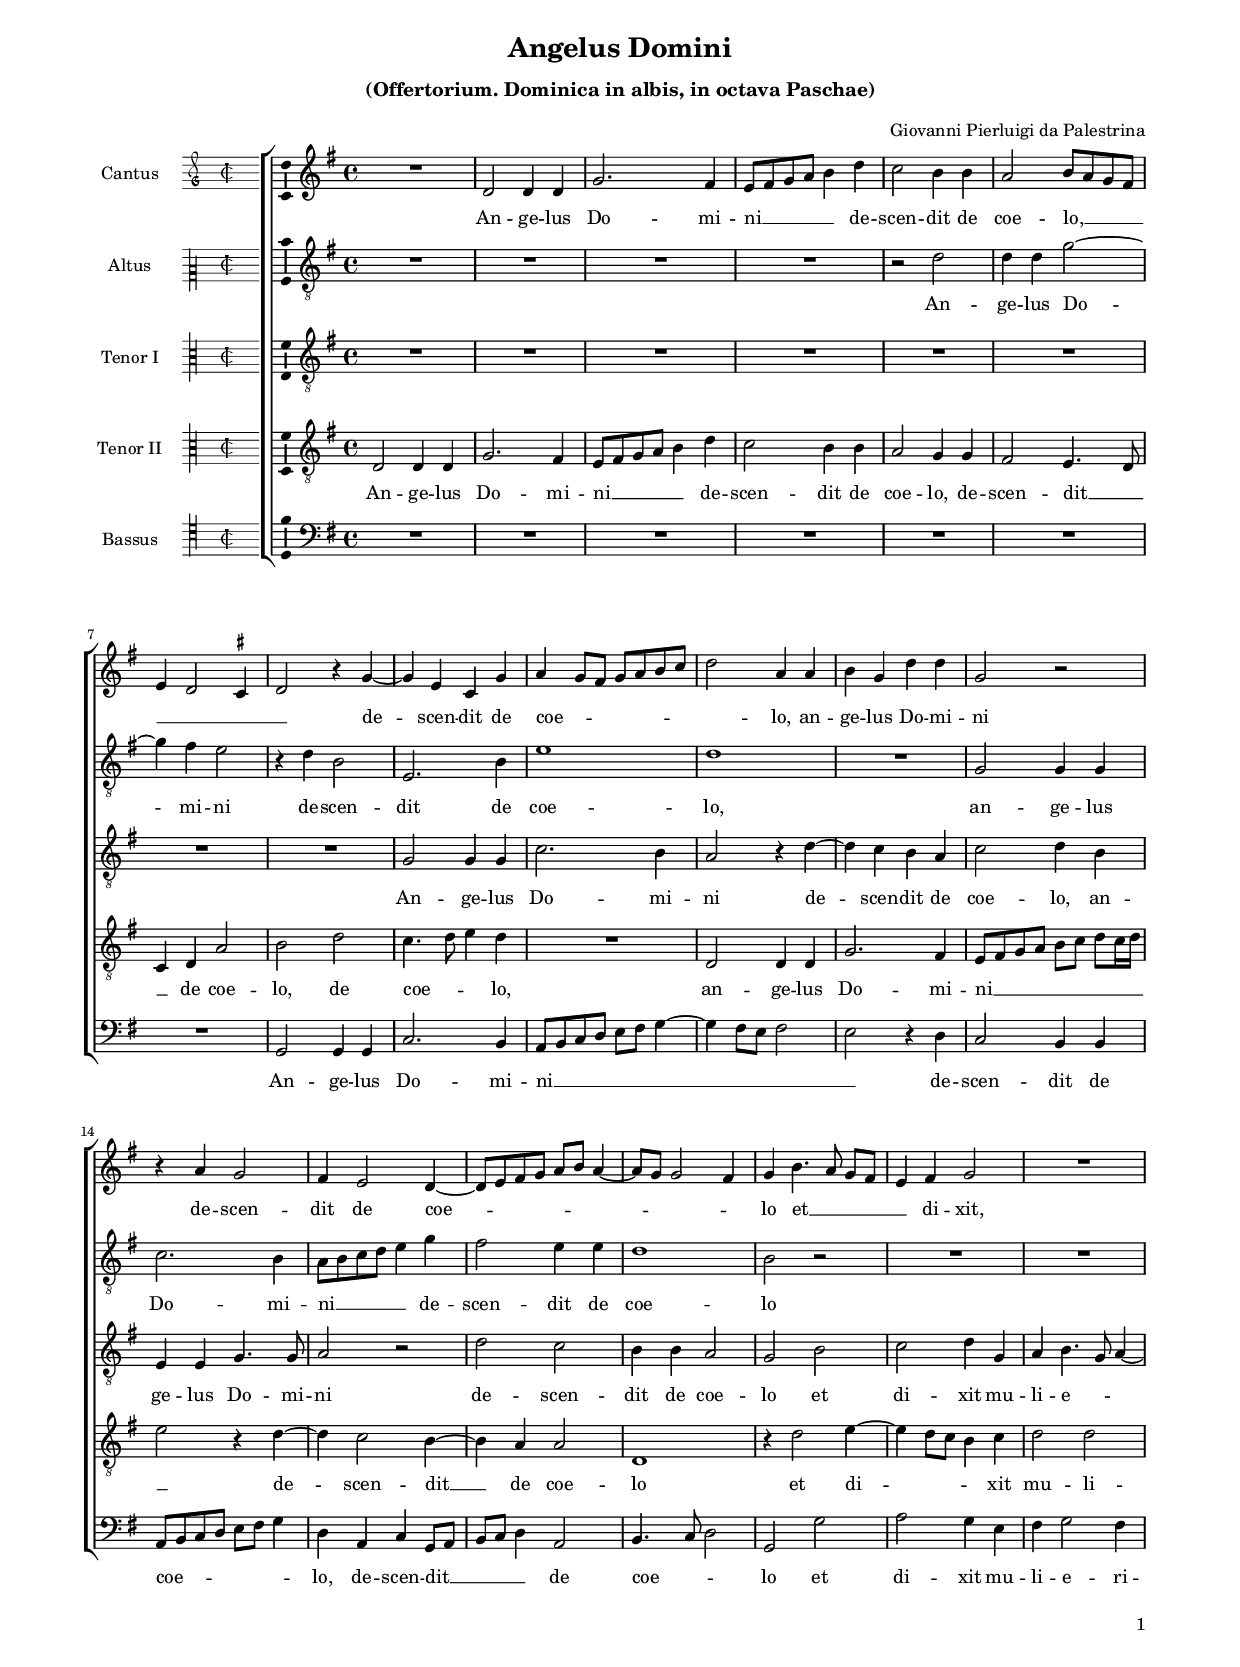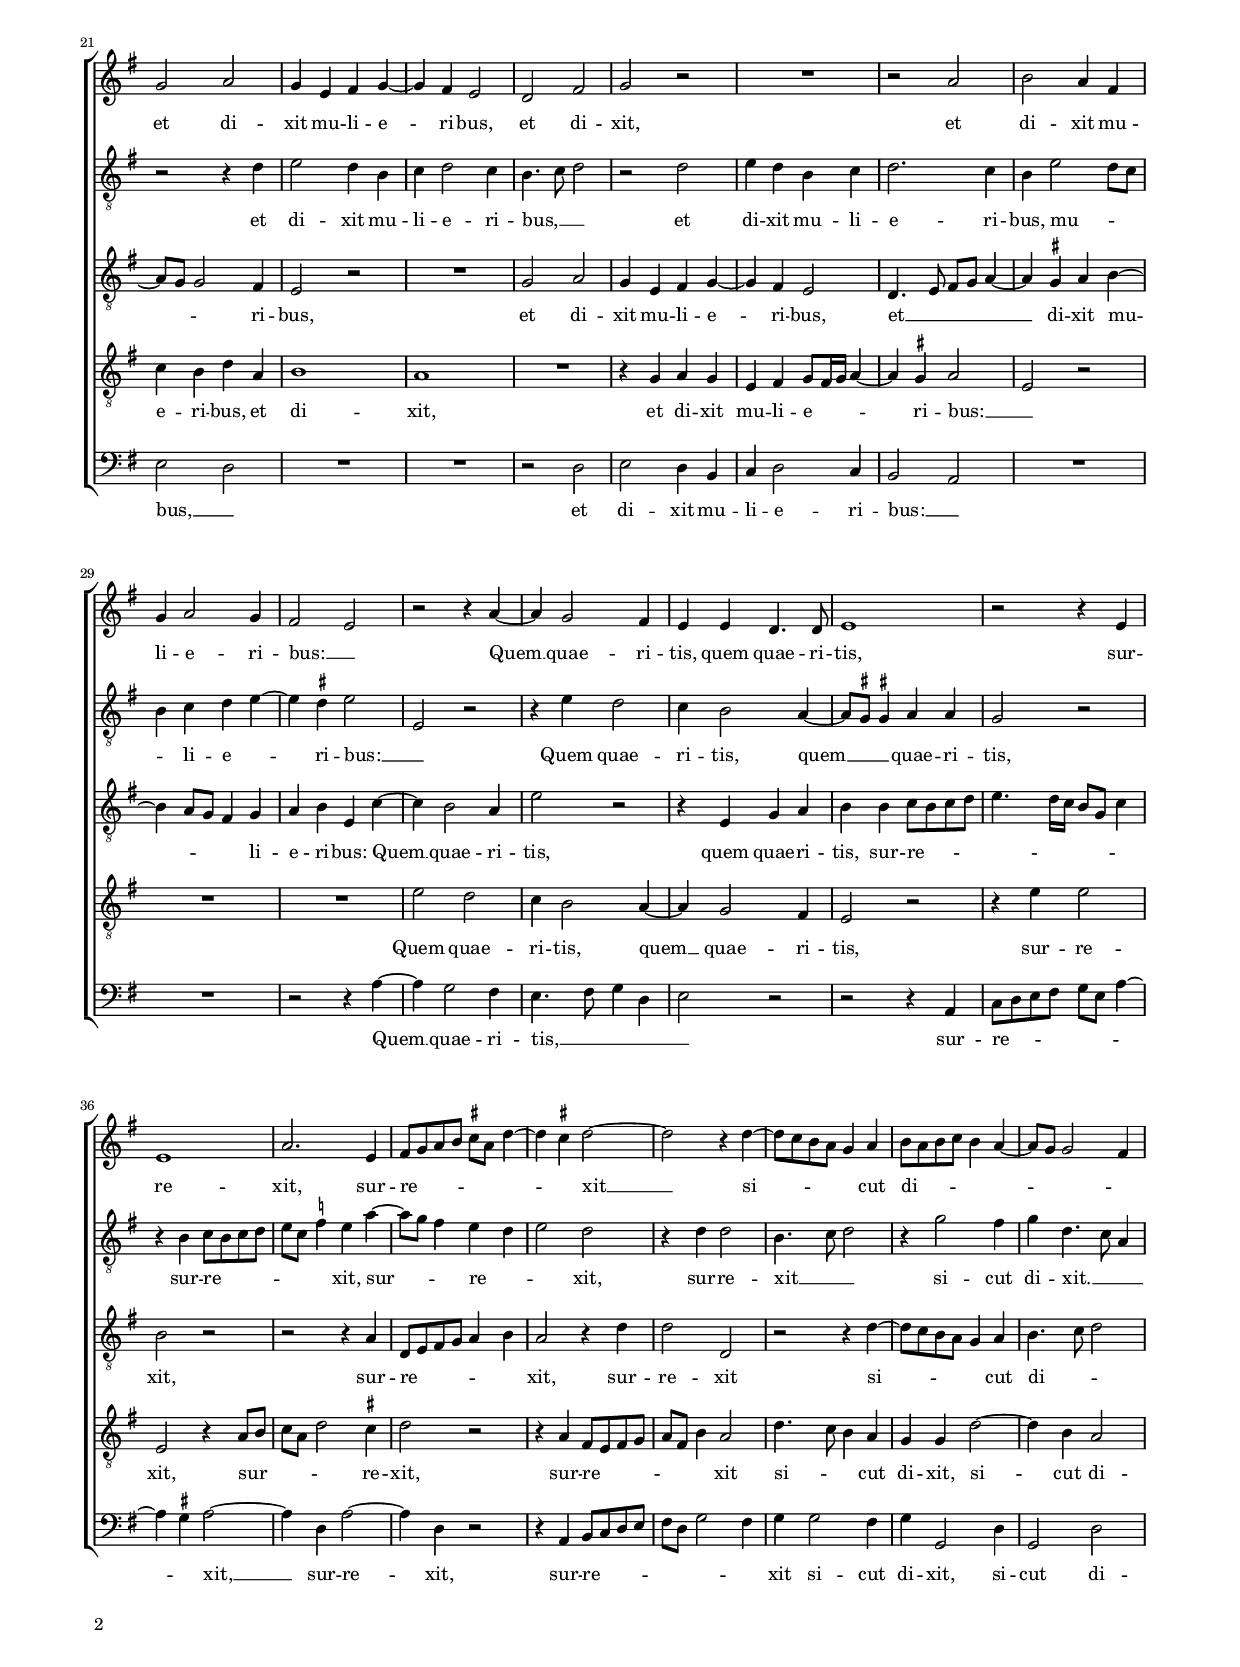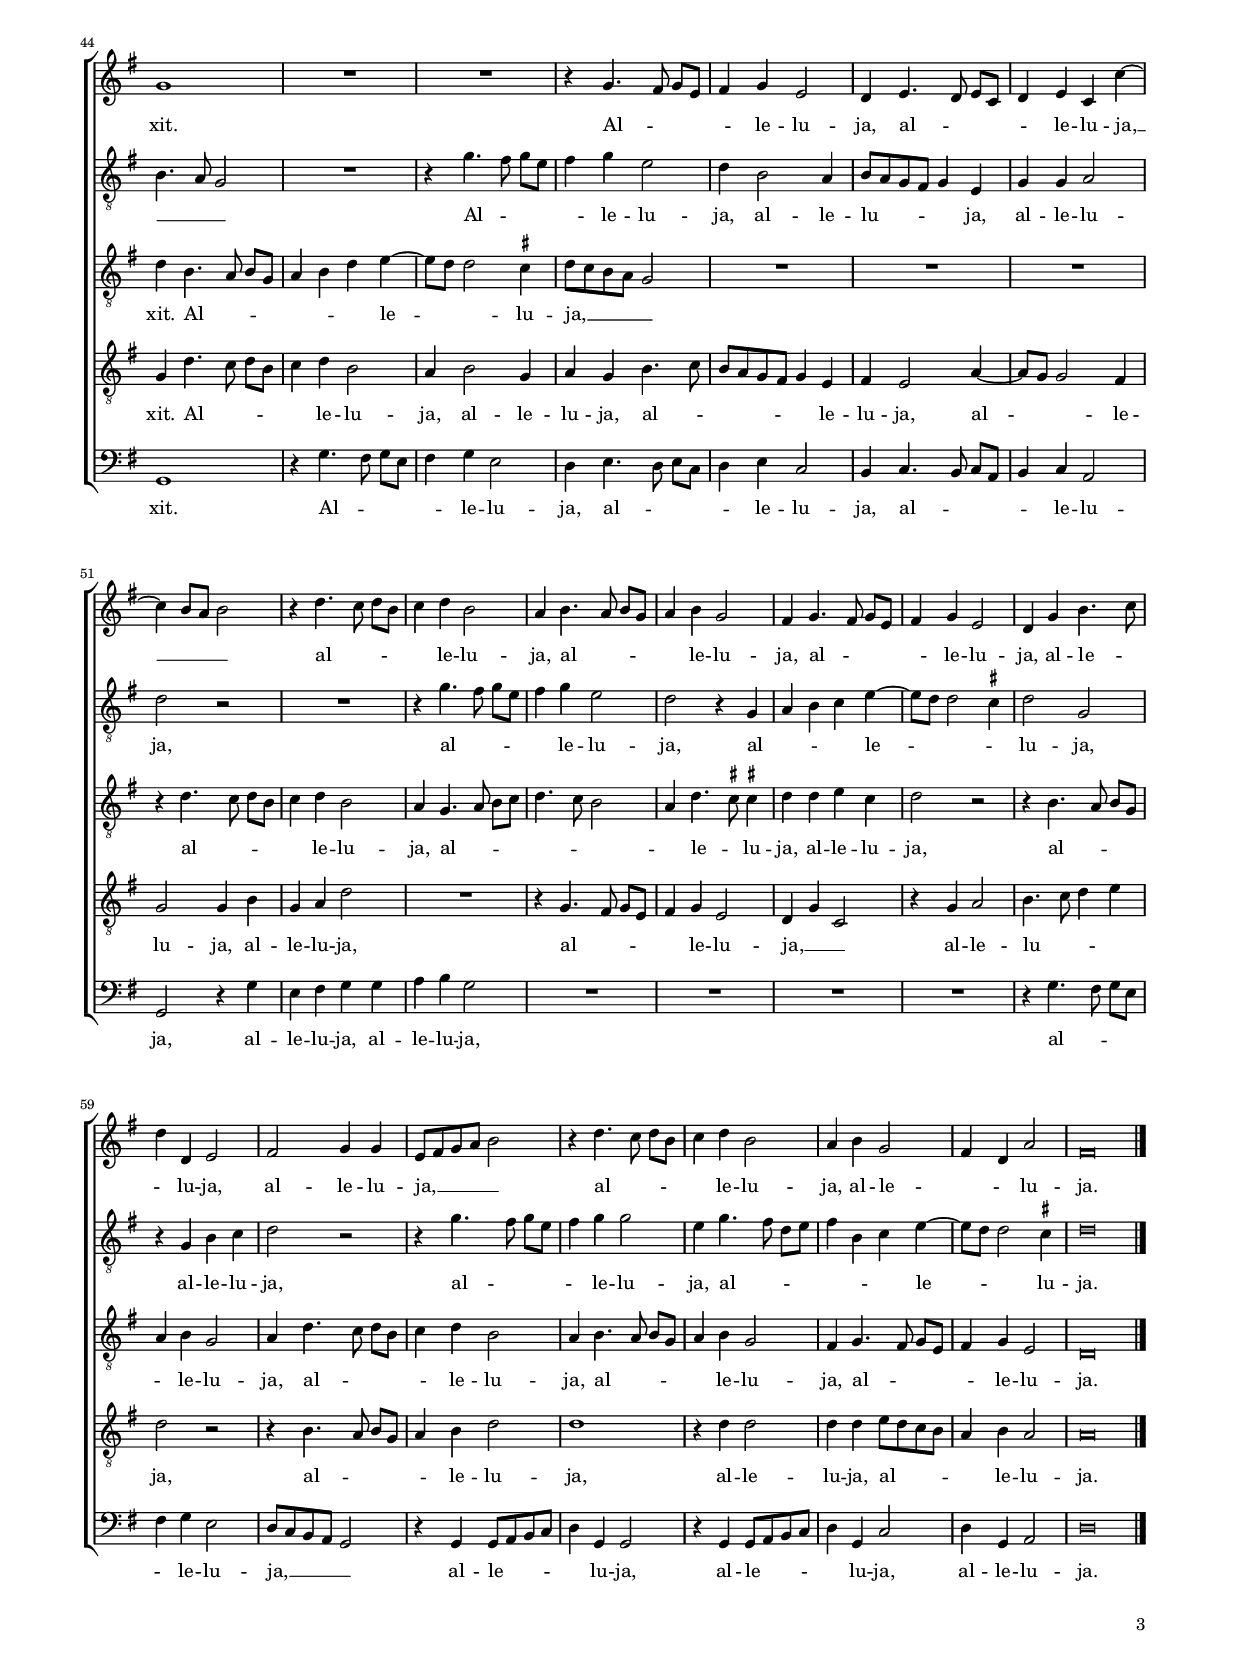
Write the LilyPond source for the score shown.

\header
{
  title="Angelus Domini"
  subtitle=\markup { \column { \vspace #0.5 "(Offertorium. Dominica in albis, in octava Paschae)" \transparent "x" } }
  composer="Giovanni Pierluigi da Palestrina"
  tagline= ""
}

\version "2.24.1"
\language deutsch
#(set-global-staff-size 15)
% #(set-default-paper-size "letter")
#(ly:set-option 'point-and-click #f)




	ficta = { \once \set suggestAccidentals = ##t }

	forget = #(define-music-function (music) (ly:music?) #{
		\accidentalStyle forget
		$music
		\accidentalStyle default
		#})


    
\paper
	{
	top-margin = 1.6 \cm
	bottom-margin = 1 \cm
	left-margin = 1.6 \cm
	right-margin = 1.6 \cm
	ragged-bottom = ##f
	ragged-last-bottom = ##f
	print-page-number = ##f
	system-system-spacing = #'((basic-distance . 17) (minimum-distance . 14) (padding . 5) (strechability . 150))
    oddFooterMarkup=\markup   \fill-line { "" \fromproperty #'page:page-number-string }
    evenFooterMarkup=\markup  \fill-line { \fromproperty #'page:page-number-string "" }
    last-bottom-spacing = #'((basic-distance . 12) (minimum-distance . 7) (padding . 4))
    systems-per-page = 3
%   page-count = 3
%	min-systems-per-page = 3
%	print-all-headers = ##t
%	print-first-page-number = ##t
%	first-page-number = 1
	}

	
global = {
	\key c \major
	\time 4/4
    \set Score.tempoHideNote = ##t
    \tempo 4 = 100
    \skip 1*65
    \set Score.measureLength = #(ly:make-moment 2/1)
    \skip 1*2 \bar "|."
	}
    

incipitcantus = \relative c' {
    \time 2/2
    \clef "petrucci-g2"
    \key c \major
    }
    
incipitcantusVoice = <<
    \new MensuralVoice <<
        { s1 \noBreak }
        \incipitcantus
    >>
    >>
    
    
incipitaltus = \relative c' {
    \time 2/2
    \clef "petrucci-c2"
    \key c \major
    s4 \bar ""
    }
    
incipitaltusVoice = <<
    \new MensuralVoice <<
        { s1 \noBreak }
        \incipitaltus
    >>
    >>
    
incipittenor = \relative c' {
    \time 2/2
    \clef "petrucci-c3"
    \key c \major
    }
    
incipittenorVoice = <<
    \new MensuralVoice <<
        { s1 \noBreak }
        \incipittenor
    >>
    >>
    
incipitquintus = \relative c' {
    \time 2/2
    \clef "petrucci-c3"
    \key c \major
    }
    
incipitquintusVoice = <<
    \new MensuralVoice <<
        { s1 \noBreak }
        \incipitquintus
    >>
    >>
    
    
incipitbassus= \relative c {
    \time 2/2
    \clef "petrucci-c4"
    \key c \major
    }
    
incipitbassusVoice = <<
    \new MensuralVoice <<
        { s1 \noBreak }
        \incipitbassus
    >>
    >>


cantus =  \relative c''
	{
	R1
	g2 g4 g
	c2. h4
	a8 h c d e4 g
%5
	f2 e4 e |
	d2 e8 d c h
	a4 g2 \ficta fis4
	g2 r4 c~
	c4 a f c'
%10
	d4 c8 h c8 d e f |
	g2 d4 d
	e4 c g' g
	c,2 r
	r4 d c2
%15
	h4 a2 g4~ |
	g8 a h c d e d4~
	d8 c c2 h4
	c4 e4. d8 c[ h]
	a4 h c2
%20
	R1 |
	c2 d
	c4 a h c~
	c4 h a2
	g2 h
%25
	c2 r |
	R1
	r2 d
	e2 d4 h
	c4 d2 c4
%30
	h2 a |
	r2 r4 d~
	d4 c2 h4
	a4 a g4. g8
	a1
%35
	r2 r4 a |
	a1
	d2. a4
	h8 c d e \ficta fis d g4~
	g4 \ficta fis g2~
%40
	g2 r4 g~ |
	g8 f e d c4 d
	e8 d e f e4 d~
	d8 c c2 h4
	c1
%45
	R1 |
	R1
	r4 c4. h8 c[ a]
	h4 c a2
	g4 a4. g8 a[ f]
%50
	g4 a f f'~
	f4 e8 d e2
	r4 g4. f8 g[ e]
	f4 g e2
	d4 e4. d8 e[ c]
%55
	d4 e c2 |
	h4 c4. h8 c[ a]
	h4 c a2
	g4 c e4. f8
	g4 g, a2
%60
	h2 c4 c |
	a8 h c d e2
	r4 g4. f8 g[ e]
	f4 g e2
	d4 e c2
%65
	h4 g d'2 |
	h\breve |
	}


altus =  \relative c'
	{
	R1
	R1
	R1
	R1
%5
	r2 g' |
	g4 g c2~
	c4 h a2
	r4 g e2
	a,2. e'4
%10
	a1 |
	g1
	R1
	c,2 c4 c
	f2. e4
%15
	d8 e f g a4 c |
	h2 a4 a
	g1
	e2 r
	R1
%20
	R1 |
	r2 r4 g
	a2 g4 e
	f4 g2 f4
	e4. f8 g2
%25
	r2 g |
	a4 g e f
	g2. f4
	e4 a2 g8 f
	e4 f g a~
%30
	a4 \ficta gis a2 |
	a,2 r
	r4 a' g2
	f4 e2 d4~
	d8 \ficta cis \ficta cis!4 d d
%35
	c2 r |
	r4 e f8 e f g
	a8 f \ficta b4 a d~
	d8 c h4 a g
	a2 g
%40
	r4 g g2 |
	e4. f8 g2
	r4 c2 h4
	c4 g4. f8 d4
	e4. d8 c2
%45
	R1 |
	r4 c'4. h8 c[ a]
	h4 c a2
	g4 e2 d4
	e8 d c h c4 a
%50
	c4 c d2 |
	g2 r
	R1
	r4 c4. h8 c[ a]
	h4 c a2
%55
	g2 r4 c, |
	d4 e f a~
	a8 g g2 \ficta fis4
	g2 c,
	r4 c e f
%60
	g2 r |
	r4 c4. h8 c[ a]
	h4 c c2
	a4 c4. h8 g[ a]
%65
	h4 e, f a~ |
	a8 g g2 \ficta fis4
	g\breve |
	}


tenor =  \relative c'
	{
	R1
	R1
	R1
	R1
%5
	R1 |
	R1
	R1
	R1
	c2 c4 c
%10
	f2. e4 |
	d2 r4 g~
	g4 f e d
	f2 g4 e
	a,4 a c4. c8
%15
	d2 r |
	g2 f
	e4 e d2
	c2 e
	f2 g4 c,
%20
	d4 e4. c8 d4~ |
	d8 c c2 h4
	a2 r
	R1
	c2 d
%25
	c4 a h c~ |
	c4 h a2
	g4. a8 h[ c] d4~
	d4 \ficta cis d e~
	e4 d8 c h4 c
%30
	d4 e a, f'~ |
	f4 e2 d4
	a'2 r
	r4 a, c d
	e4 e f8 e f g
%35
	a4. g16 f e8 c f4 |
	e2 r
	r2 r4 d
	g,8 a h c d4 e
	d2 r4 g
%40
	g2 g, |
	r2 r4 g'~
	g8 f e d c4 d
	e4. f8 g2
	g4 e4. d8 e[ c]
%45
	d4 e g a~ |
	a8 g g2 \ficta fis4
	g8 f e d c2
	R1
	R1
%50
	R1 |
	r4 g'4. f8 g[ e]
	f4 g e2
	d4 c4. d8 e[ f]
	g4. f8 e2
%55
	d4 g4. \ficta fis8 \ficta fis!4 |
	g4 g a f
	g2 r
	r4 e4. d8 e[ c]
	d4 e c2
%60
	d4 g4. f8 g[ e] |
	f4 g e2
	d4 e4. d8 e[ c]
	d4 e c2
	h4 c4. h8 c[ a]
%65
	h4 c a2 |
	g\breve |
	}


quintus  =  \relative c'
	{
	g2 g4 g
	c2. h4
	a8 h c d e4 g
	f2 e4 e
%5
	d2 c4 c |
	h2 a4. g8
	f4 g d'2
	e2 g
	f4. g8 a4 g
%10
	R1 |
	g,2 g4 g
	c2. h4
	a8 h c d e f g[ f16 g]
	a2 r4 g~
%15
	g4 f2 e4~ |
	e4 d d2
	g,1
	r4 g'2 a4~
	a4 g8 f e4 f
%20
	g2 g |
	f4 e g d
	e1
	d1
	R1
%25
	r4 c d c |
	a4 h c8[ h16 c] d4~
	d4 \ficta cis d2
	a2 r
	R1
%30
	R1 |
	a'2 g
	f4 e2 d4~
	d4 c2 h4
	a2 r
%35
	r4 a' a2 |
	a,2 r4 d8 e
	f8 d g2 \ficta fis4
	g2 r
	r4 d h8 a h c
%40
	d8 h e4 d2 |
	g4. f8 e4 d
	c4 c g'2~
	g4 e d2
	c4 g'4. f8 g[ e]
%45
	f4 g e2 |
	d4 e2 c4
	d4 c e4. f8
	e8 d c h c4 a
	h4 a2 d4~
%50
	d8 c c2 h4 |
	c2 c4 e
	c4 d g2
	R1
	r4 c,4. h8 c[ a]
%55
	h4 c a2 |
	g4 c f,2
	r4 c' d2
	e4. f8 g4 a
	g2 r
%60
	r4 e4. d8 e[ c] |
	d4 e g2
	g1
	r4 g g2
	g4 g a8 g f e
%65
	d4 e d2 |
	d\breve |
	}


bassus  =  \relative c
	{
	R1
	R1
	R1
	R1
%5
	R1 |
	R1
	R1
	c2 c4 c
	f2. e4
%10
	d8 e f g a h c4~ |
	c4 h8 a h2
	a2 r4 g
	f2 e4 e
	d8 e f g a h c4
%15
	g4 d f c8 d |
	e8 f g4 d2
	e4. f8 g2
	c,2 c'
	d2 c4 a
%20
	h4 c2 h4 |
	a2 g
	R1
	R1
	r2 g
%25
	a2 g4 e |
	f4 g2 f4
	e2 d
	R1
	R1
%30
	r2 r4 d'~ |
	d4 c2 h4
	a4. h8 c4 g
	a2 r
	r2 r4 d,
%35
	f8 g a h c a d4~ |
	d4 \ficta cis d2~
	d4 g, d'2~
	d4 g, r2
	r4 d e8 f g a
%40
	h8 g c2 h4 |
	c4 c2 h4
	c4 c,2 g'4
	c,2 g'
	c,1
%45
	r4 c'4. h8 c[ a] |
	h4 c a2
	g4 a4. g8 a[ f]
	g4 a f2
	e4 f4. e8 f[ d]
%50
	e4 f d2 |
	c2 r4 c'
	a4 h c c
	d4 e c2
	R1
%55
	R1 |
	R1
	R1
	r4 c4. h8 c[ a]
	h4 c a2
%60
	g8 f e d c2 |
	r4 c c8 d e f
	g4 c, c2
	r4 c c8 d e f
	g4 c, f2
%65
	g4 c, d2 |
	g\breve |
	}


lyricscantus = \lyricmode {
	An -- ge -- lus Do -- mi -- ni __ _ _ _ _ de -- scen -- dit de coe -- lo, __ _ _ _ _ _ _ _
    de -- scen -- dit de coe -- _ _ _ _ _ _ _ lo,
    an -- ge -- lus Do -- mi -- ni de -- scen -- dit de coe -- _ _ _ _ _ _ _ _ _ lo
    et __ _ _ _ _ di -- xit,
    et di -- xit mu -- li -- e -- ri -- bus,
    et di -- xit,
    et di -- xit mu -- li -- e -- ri -- bus: __ _
    Quem __ quae -- ri -- tis,
    quem quae -- ri -- tis,
    sur -- re -- xit,
    sur -- re -- _ _ _ _ _ _ _ xit __
    si -- _ _ _ _ cut di -- _ _ _ _ _ _ _ _ xit.
    Al -- _ _ _ _ le -- lu -- ja,
    al -- _ _ _ _ le -- lu -- ja, __ _ _ _
    al -- _ _ _ _ le -- lu -- ja,
    al -- _ _ _ _ le -- lu -- ja,
    al -- _ _ _ _ le -- lu -- ja,
    al -- le -- _ _ lu -- ja,
    al -- le -- lu -- ja, __ _ _ _ _
    al -- _ _ _ _ le -- lu -- ja,
    al -- le -- _ _ lu -- ja.
	}


lyricsaltus = \lyricmode {
	An -- ge -- lus Do -- mi -- ni de -- scen -- dit de coe -- lo,
    an -- ge -- lus Do -- mi -- ni __ _ _ _ _ de -- scen -- dit de coe -- lo
    et di -- xit mu -- li -- e -- ri -- bus, __ _ _
    et di -- xit mu -- li -- e -- ri -- bus,
    mu -- _ _ _ li -- e -- _ ri -- bus: __ _
    Quem quae -- ri -- tis,
    quem __ _ _ quae -- ri -- tis,
    sur -- re -- _ _ _ _ _ _ xit,
    sur -- _ _ re -- _ _ xit,
    sur -- re -- xit __ _ _
    si -- cut di -- xit. __ _ _ _ _ _
    Al -- _ _ _ _ le -- lu -- ja,
    al -- le -- lu -- _ _ _ _ ja,
    al -- le -- lu -- ja,
    al -- _ _ _ _ le -- lu -- ja,
    al -- _ _ _ le -- _ _ _ lu -- ja,
    al -- le -- lu -- ja,
    al -- _ _ _ _ le -- lu -- ja,
    al -- _ _ _ _ _ _ le -- _ _ lu -- ja.
	}


lyricstenor = \lyricmode {
	An -- ge -- lus Do -- mi -- ni de -- scen -- dit de coe -- lo,
    an -- ge -- lus Do -- mi -- ni de -- scen -- dit de coe -- lo
    et di -- xit mu -- li -- e -- _ _ _ _ ri -- bus,
    et di -- xit mu -- li -- e -- ri -- bus,
    et __ _ _ _ _ di -- xit mu -- _ _ _ li -- e -- ri -- bus:
    Quem __ quae -- ri -- tis,
    quem quae -- ri -- tis,
    sur -- re -- _ _ _ _ _ _ _ _ _ xit,
    sur -- re -- _ _ _ _ _ xit,
    sur -- re -- xit
    si -- _ _ _ _ cut di -- _ _ xit.
    Al -- _ _ _ _ _ _ le -- _ _ lu -- ja, __ _ _ _ _
    al -- _ _ _ _ le -- lu -- ja,
    al -- _ _ _ _ _ _ _ le -- _ lu -- ja,
    al -- le -- lu -- ja,
    al -- _ _ _ _ le -- lu -- ja,
    al -- _ _ _ _ le -- lu -- ja,
    al -- _ _ _ _ le -- lu -- ja,
    al -- _ _ _ _ le -- lu -- ja.
	}


lyricsquintus = \lyricmode {
	An -- ge -- lus Do -- mi -- ni __ _ _ _ _ de -- scen -- dit de coe -- lo,
    de -- scen -- dit __ _ _ de coe -- lo,
    de coe -- _ _ lo,
    an -- ge -- lus Do -- mi -- ni __ _ _ _ _ _ _ _ _ _ de -- scen -- dit __ de coe -- lo
    et di -- _ _ _ xit mu -- li -- e -- ri -- bus,
    et di -- xit,
    et di -- xit mu -- li -- e -- _ _ _ ri -- bus: __ _
    Quem quae -- ri -- tis,
    quem __ quae -- ri -- tis,
    sur -- re -- xit,
    sur -- _ _ _ _ re -- xit,
    sur -- re -- _ _ _ _ _ _ xit
    si -- _ _ cut di -- xit,
    si -- cut di -- xit.
    Al -- _ _ _ _ le -- lu -- ja,
    al -- le -- lu -- ja,
    al -- _ _ _ _ _ _ le -- lu -- ja,
    al -- _ _ le -- lu -- ja,
    al -- le -- lu -- ja,
    al -- _ _ _ _ le -- lu -- ja, __ _ _
    al -- le -- lu -- _ _ _ ja,
    al -- _ _ _ _ le -- lu -- ja,
    al -- le -- lu -- ja,
    al -- _ _ _ _ le -- lu -- ja.
	}


lyricsbassus = \lyricmode {
	An -- ge -- lus Do -- mi -- ni __ _ _ _ _ _ _ _ _ _ _ de -- scen -- dit de coe -- _ _ _ _ _ _ lo,
    de -- scen -- dit __ _ _ _ _ de coe -- _ _ lo
    et di -- xit mu -- li -- e -- ri -- bus, __ _
    et di -- xit mu -- li -- e -- ri -- bus: __ _
    Quem __ quae -- ri -- tis, __ _ _ _ _
    sur -- re -- _ _ _ _ _ _ _ xit, __
    sur -- re -- xit,
    sur -- re -- _ _ _ _ _ _ _ xit
    si -- cut di -- xit,
    si -- cut di -- xit.
    Al -- _ _ _ _ le -- lu -- ja,
    al -- _ _ _ _ le -- lu -- ja,
    al -- _ _ _ _ le -- lu -- ja,
    al -- le -- lu -- ja,
    al -- le -- lu -- ja,
    al -- _ _ _ _ le -- lu -- ja, __ _ _ _ _
    al -- le -- _ _ _ _ lu -- ja,
    al -- le -- _ _ _ _ lu -- ja,
    al -- le -- lu -- ja.
	}


\score
{  
    \transpose c g, {
	\new ChoirStaff \with { \override StaffGrouper.staff-staff-spacing.basic-distance = #12 }
	<<

	\new Staff << \global
	\new Voice="v1" {
		\set Staff.instrumentName="Cantus"
        \incipit \incipitcantusVoice
%		\set Staff.instrumentName= "S"
		\set Staff.midiInstrument = "reed organ"
		\clef violin
		\cantus }
	\new Lyrics \lyricsto "v1" {\lyricscantus }
	>>


	\new Staff << \global
	\new Voice="v2" {
		\set Staff.instrumentName="Altus"
        \incipit \incipitaltusVoice
%		\set Staff.instrumentName= "A"
		\set Staff.midiInstrument = "reed organ"
		\clef "G_8"
		\altus}
	\new Lyrics \lyricsto "v2" {\lyricsaltus }
	>>


	\new Staff << \global
	\new Voice="v3" {
		\set Staff.instrumentName="Tenor I"
        \incipit \incipittenorVoice
%		\set Staff.instrumentName= "T"
		\set Staff.midiInstrument = "reed organ"
		\clef "G_8"
		\tenor }
	\new Lyrics \lyricsto "v3" {\lyricstenor }
	>>


	\new Staff << \global
	\new Voice="v5" {
		\set Staff.instrumentName="Tenor II"
        \incipit \incipitquintusVoice
%		\set Staff.instrumentName= "Q"
		\set Staff.midiInstrument = "reed organ"
		\clef "G_8"
		\quintus}
	\new Lyrics \lyricsto "v5" {\lyricsquintus }
	>>


	\new Staff << \global
	\new Voice="v4" {
		\set Staff.instrumentName="Bassus"
        \incipit \incipitbassusVoice
%		\set Staff.instrumentName= "B"
		\set Staff.midiInstrument = "reed organ"
		\clef bass 
		\bassus }
	\new Lyrics \lyricsto "v4" {\lyricsbassus}
	>>

	>>
	} % transpose

	\layout
	{
	indent = 3\cm
    incipit-width = 1.3 \cm
	\context { \Lyrics \override VerticalAxisGroup.nonstaff-relatedstaff-spacing.padding = #1.4 }
%	\context { \Lyrics \override LyricText.font-size = #1 }
	\context { \Staff \override TimeSignature.break-visibility = #end-of-line-invisible }
	\context { \Staff \consists "Ambitus_engraver" }
%	\context { \Voice \override Slur.transparent = ##t }
	\context { \Score \override BarNumber.padding = #2 }
	\context { \Voice \override NoteHead.style = #'baroque }
	}

\midi
	{    	
	}

}


% EOF
